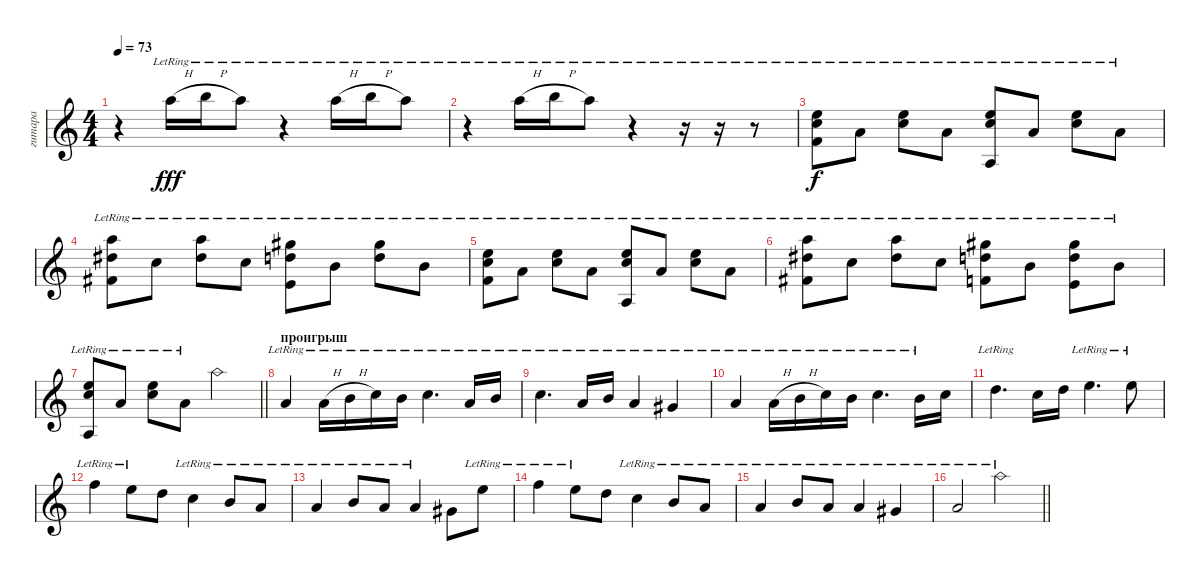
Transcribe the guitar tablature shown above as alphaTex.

\track ("гитара " "гитара ") {instrument acousticguitarsteel}
\staff {score}
\tuning (E4 B3 G3 D3 A2 E2) {hide}
\ts (4 4)
\tempo 73
\clef g2
\ks c
r.4{dy fff} 5.1{h lr}.16 7.1{h lr}.16 5.1{lr}.8 r.4 5.1{h lr}.16 7.1{h lr}.16 5.1{lr}.8 |
r.4 5.1{h lr}.16 7.1{h lr}.16 5.1{lr}.8 r.4 r.16 r.16 r.8 |
(0.1{lr} 1.2{lr} 3.4).8{dy f} 2.3{lr}.8 (0.1{lr} 1.2{lr}).8 2.3{lr}.8 (0.1{lr} 1.2{lr} 0.5).8 2.3{lr}.8 (0.1{lr} 1.2{lr}).8 2.3{lr}.8 |
(5.1{lr} 4.2{lr} 4.4).8 5.3{lr}.8 (5.1{lr} 4.2{lr}).8 5.3{lr}.8 (4.1{lr} 3.2{lr} 2.4).8 4.3{lr}.8 (4.1{lr} 3.2{lr}).8 4.3{lr}.8 |
(0.1{lr} 1.2{lr} 3.4).8 2.3{lr}.8 (0.1{lr} 1.2{lr}).8 2.3{lr}.8 (0.1{lr} 1.2{lr} 0.5).8 2.3{lr}.8 (0.1{lr} 1.2{lr}).8 2.3{lr}.8 |
(5.1{lr} 4.2{lr} 4.4).8 5.3{lr}.8 (5.1{lr} 4.2{lr}).8 5.3{lr}.8 (4.1{lr} 3.2{lr} 3.4).8 4.3{lr}.8 (4.1{lr} 3.2{lr} 2.4).8 4.3{lr}.8 |
\barLineRight lightlight
(0.1{lr} 1.2{lr} 0.5{lr}).8 2.3{lr}.8 (0.1{lr} 1.2{lr}).8 2.3{lr}.8 7.4{nh}.2 |
\section ("" "проигрыш")
2.3{lr}.4 2.3{h lr}.16 4.3{h lr}.16 5.3{lr}.16 4.3{lr}.16 5.3{lr}.4{d} 2.3{lr}.16 4.3{lr}.16 |
5.3{lr}.4{d} 2.3{lr}.16 4.3{lr}.16 2.3{lr}.4 1.3{lr}.4 |
2.3{lr}.4 2.3{h lr}.16 4.3{h lr}.16 5.3{lr}.16 4.3{lr}.16 5.3{lr}.4{d} 4.3{lr}.16 5.3.16 |
3.2{lr}.4{d} 5.3.16 3.2.16 5.2{lr}.4{d} 5.2{lr}.8 |
6.2{lr}.4 5.2{lr}.8 3.2.8 5.3{lr}.4 4.3{lr}.8 2.3{lr}.8 |
2.3{lr}.4 4.3{lr}.8 2.3{lr}.8 2.3{lr}.4 1.3.8 5.2{lr}.8 |
6.2{lr}.4 5.2{lr}.8 3.2.8 5.3{lr}.4 4.3{lr}.8 2.3{lr}.8 |
2.3{lr}.4 4.3{lr}.8 2.3{lr}.8 2.3{lr}.4 1.3{lr}.4 |
\barLineRight lightlight
2.3{lr}.2 7.4{nh lr}.2
